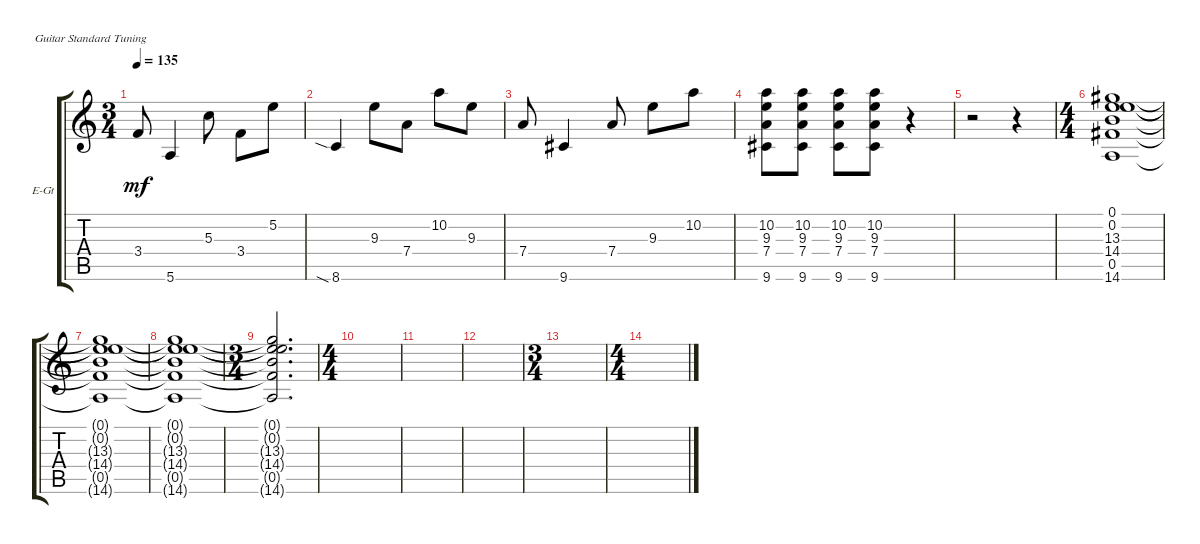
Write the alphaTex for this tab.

\defaultSystemsLayout 4
\bracketExtendMode groupsimilarinstruments
\firstSystemTrackNameOrientation horizontal
\otherSystemsTrackNameOrientation horizontal
\track ("Electric Guitar" "E-Gt") {instrument electricguitarclean}
\staff {score tabs}
\tuning (E4 B3 G3 D3 A2 E2)
\ts (3 4)
\tempo 135
\clef g2
\ks c
3.4.8{dy mf} 5.6.4 5.3.8 3.4.8 5.2.8 |
8.6{sia}.4 9.3.8 7.4.8 10.2.8 9.3.8 |
7.4.8 9.6.4 7.4.8 9.3.8 10.2.8 |
(9.6 7.4 9.3 10.2).8 (9.6 7.4 9.3 10.2).8 (9.6 7.4 9.3 10.2).8 (9.6 7.4 9.3 10.2).8 r.4 |
r.2 r.4 |
\ts (4 4)
(14.6 14.4 13.3 0.2 0.1 0.5).1 |
(14.6{t} 14.4{t} 13.3{t} 0.2{t} 0.1{t} 0.5{t}).1 |
(14.6{t} 14.4{t} 13.3{t} 0.2{t} 0.1{t} 0.5{t}).1 |
\ts (3 4)
(14.6{t} 14.4{t} 13.3{t} 0.2{t} 0.1{t} 0.5{t}).2{d} |
\ts (4 4)
|
|
|
\ts (3 4)
|
\ts (4 4)
